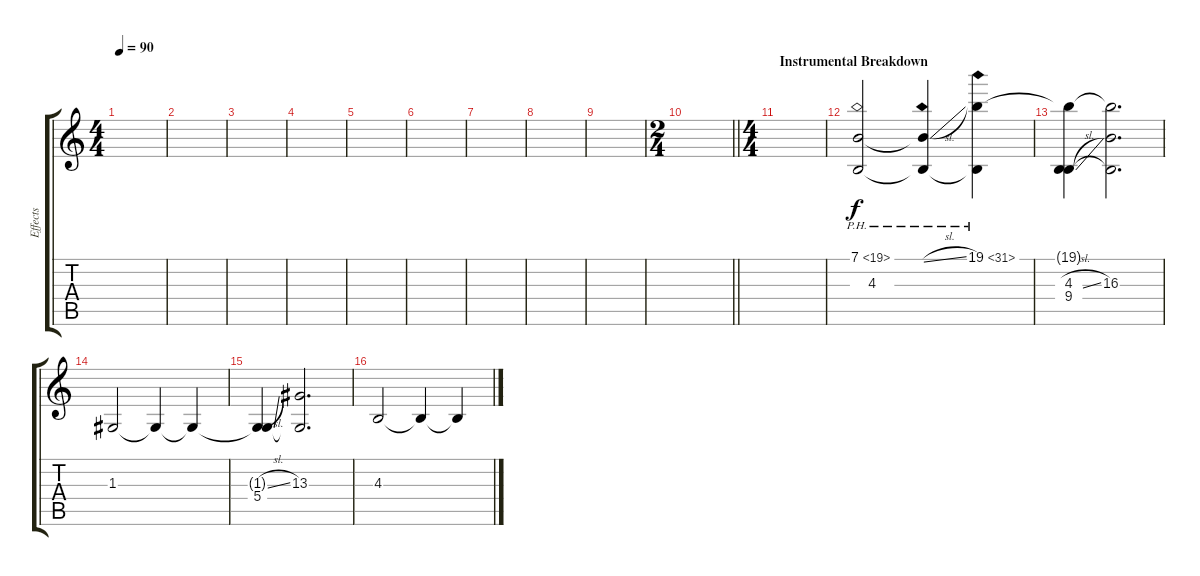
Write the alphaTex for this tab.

\track ("Effects" "Effects") {instrument seashore}
\staff {score tabs}
\tuning (E4 B3 G3 D3 A2 E2) {hide}
\ts (4 4)
\tempo 90
\clef g2
\ks c
|
|
|
|
|
|
|
|
|
\ts (2 4)
\barLineRight lightlight
|
\ts (4 4)
\section ("" "Instrumental Breakdown")
|
(7.1{ph 12} 4.3).2{volume 13 instrument pad2warm} (7.1{ph 12 sl t} 4.3{t}).4 (19.1{ph 12} 4.3{t}).4 |
(19.1{t} 4.3{sl} 9.4).4 (19.1{t} 16.3 9.4{t}).2{d volume 0} |
1.3.2{volume 13} 1.3{t}.4 1.3{t}.4 |
(1.3{sl t} 5.4).4 (13.3 5.4{t}).2{d volume 0} |
4.3.2{volume 13} 4.3{t}.4 4.3{t}.4
